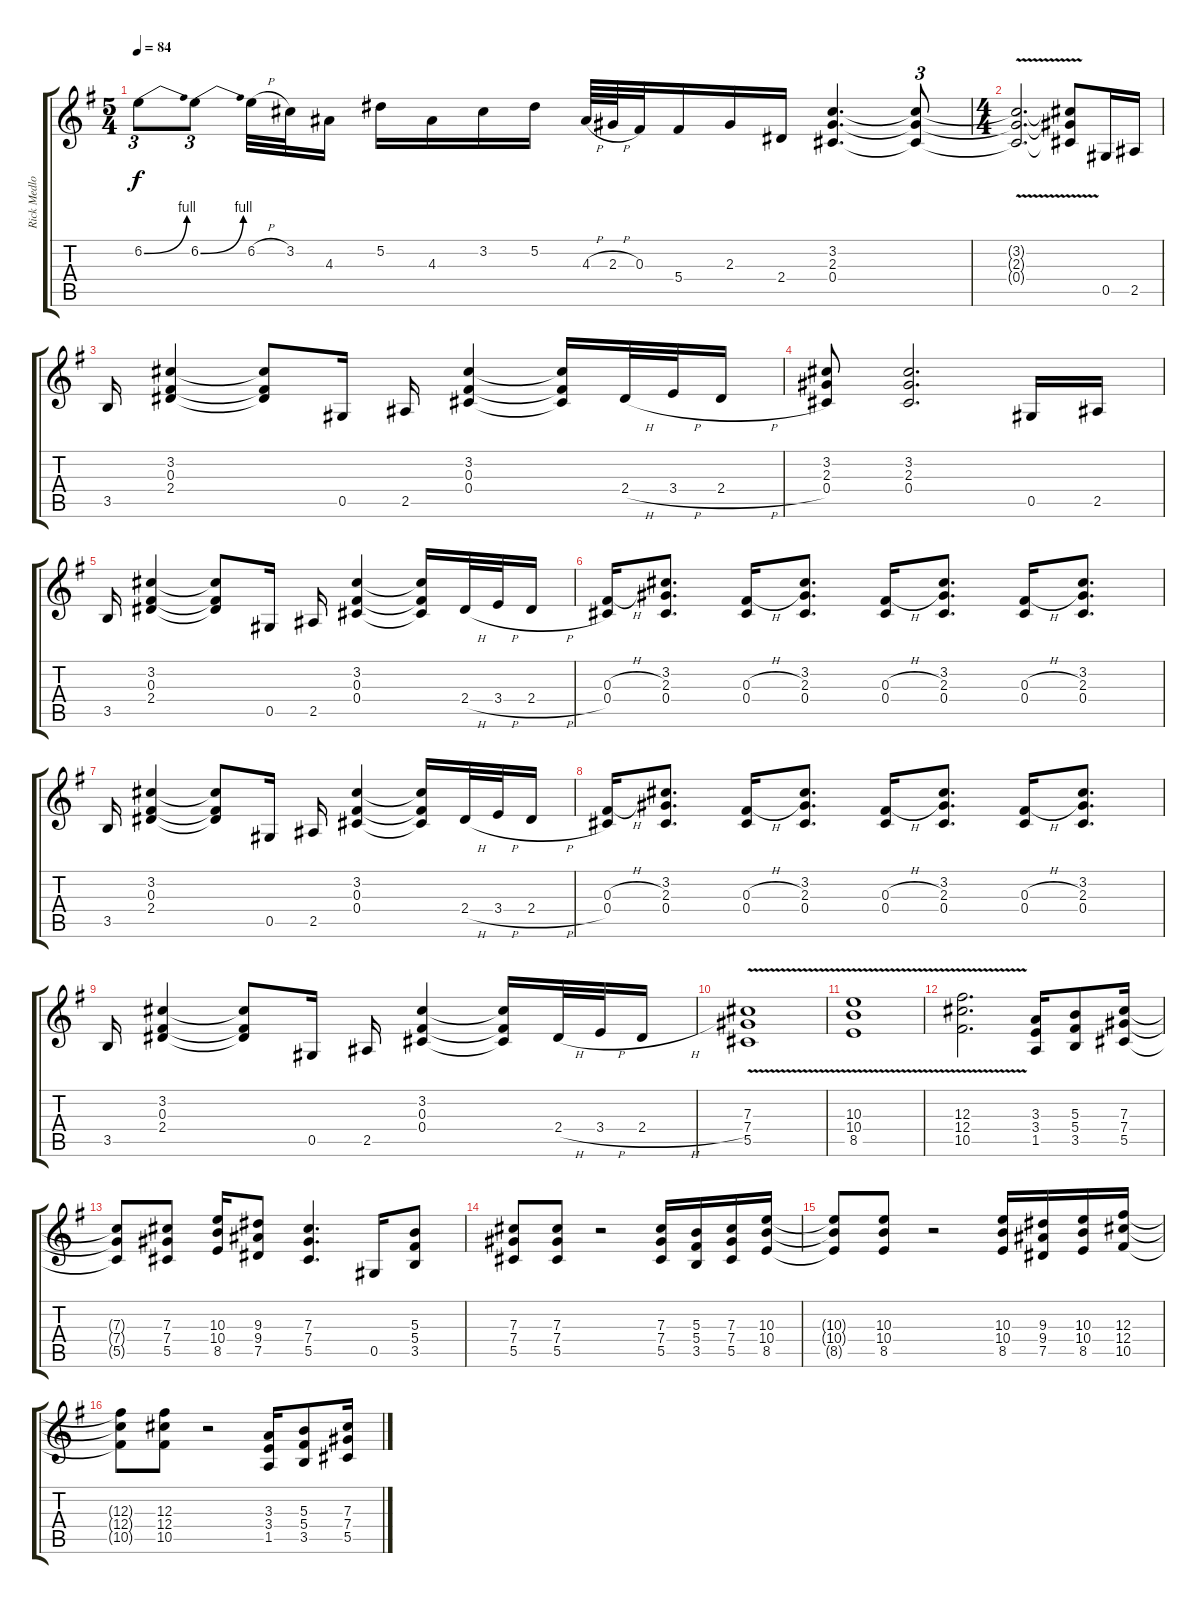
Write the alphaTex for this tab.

\track ("Rick Medlocke Guitar" "Rick Medlo") {instrument electricguitarclean}
\staff {score tabs}
\tuning (Eb4 Bb3 Gb3 Db3 Ab2 Eb2) {hide}
\ts (5 4)
\tempo 84
\clef g2
\ks g
6.2{be (bend 0 0 60 4)}.8{tu (3 2) dy f} 6.2{be (bend 0 0 60 4)}.8{tu (3 2)} 6.2{h}.32 3.2.32 4.3.16 5.2.16 4.3.16 3.2.16 5.2.16 4.3{h}.64 2.3{h}.64 0.3.32 5.4.16 2.3.16 2.4.16 (3.2 2.3 0.4).4{d} (3.2{t} 2.3{t} 0.4{t}).8{tu (3 2)} |
\ts (4 4)
(3.2{v t} 2.3{v t} 0.4{v t}).2{d} (3.2{t} 2.3{t} 0.4{t}).8 0.5.16 2.5.16 |
3.5.16 (3.2 0.3 2.4).4 (3.2{t} 0.3{t} 2.4{t}).8 0.5.16 2.5.16 (3.2 0.3 0.4).4 (3.2{t} 0.3{t} 0.4{t}).16 2.4{h}.32 3.4{h}.32 2.4{h}.16 |
(3.2 2.3 0.4).8 (3.2 2.3 0.4).2{d} 0.5.16 2.5.16 |
3.5.16 (3.2 0.3 2.4).4 (3.2{t} 0.3{t} 2.4{t}).8 0.5.16 2.5.16 (3.2 0.3 0.4).4 (3.2{t} 0.3{t} 0.4{t}).16 2.4{h}.32 3.4{h}.32 2.4{h}.16 |
(0.3{h} 0.4).16 (3.2 2.3 0.4).8{d} (0.3{h} 0.4).16 (3.2 2.3 0.4).8{d} (0.3{h} 0.4).16 (3.2 2.3 0.4).8{d} (0.3{h} 0.4).16 (3.2 2.3 0.4).8{d} |
3.5.16 (3.2 0.3 2.4).4 (3.2{t} 0.3{t} 2.4{t}).8 0.5.16 2.5.16 (3.2 0.3 0.4).4 (3.2{t} 0.3{t} 0.4{t}).16 2.4{h}.32 3.4{h}.32 2.4{h}.16 |
(0.3{h} 0.4).16 (3.2 2.3 0.4).8{d} (0.3{h} 0.4).16 (3.2 2.3 0.4).8{d} (0.3{h} 0.4).16 (3.2 2.3 0.4).8{d} (0.3{h} 0.4).16 (3.2 2.3 0.4).8{d} |
3.5.16 (3.2 0.3 2.4).4 (3.2{t} 0.3{t} 2.4{t}).8 0.5.16 2.5.16 (3.2 0.3 0.4).4 (3.2{t} 0.3{t} 0.4{t}).16 2.4{h}.32 3.4{h}.32 2.4{h}.16 |
(7.3{v} 7.4 5.5).1 |
(10.3 10.4 8.5{v}).1 |
(12.3{v} 12.4 10.5).2{d} (3.3 3.4 1.5).16 (5.3 5.4 3.5).8 (7.3 7.4 5.5).16 |
(7.3{t} 7.4{t} 5.5{t}).8 (7.3 7.4 5.5).8 (10.3 10.4 8.5).16 (9.3 9.4 7.5).8 (7.3 7.4 5.5).4{d} 0.5.16 (5.3 5.4 3.5).8 |
(7.3 7.4 5.5).8 (7.3 7.4 5.5).8 r.2 (7.3 7.4 5.5).16 (5.3 5.4 3.5).16 (7.3 7.4 5.5).16 (10.3 10.4 8.5).16 |
(10.3{t} 10.4{t} 8.5{t}).8 (10.3 10.4 8.5).8 r.2 (10.3 10.4 8.5).16 (9.3 9.4 7.5).16 (10.3 10.4 8.5).16 (12.3 12.4 10.5).16 |
(12.3{t} 12.4{t} 10.5{t}).8 (12.3 12.4 10.5).8 r.2 (3.3 3.4 1.5).16 (5.3 5.4 3.5).8 (7.3 7.4 5.5).16
